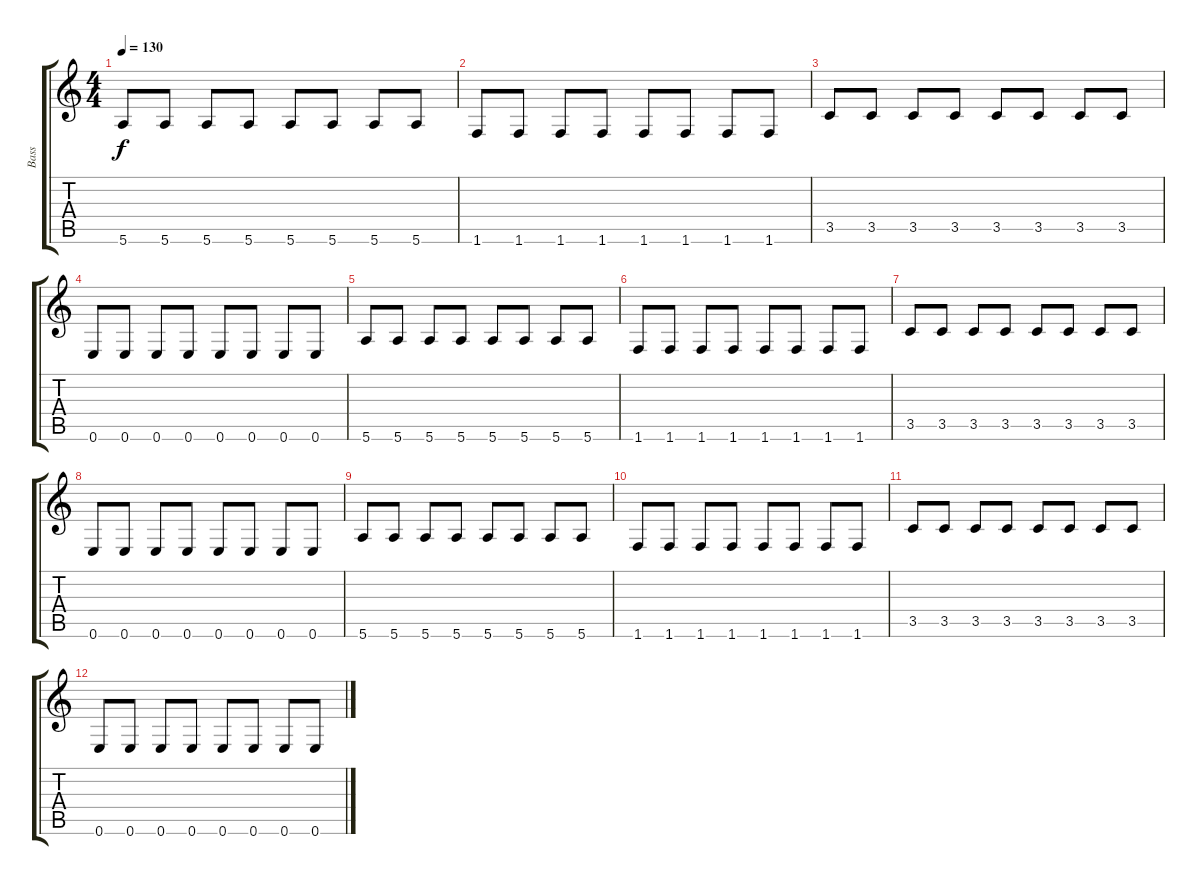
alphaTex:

\track ("Bass" "Bass") {instrument synthbass2}
\staff {score tabs}
\tuning (E4 B3 G3 D3 A2 E2) {hide}
\ts (4 4)
\tempo 130
\clef g2
\ks c
5.6.8{dy f} 5.6.8 5.6.8 5.6.8 5.6.8 5.6.8 5.6.8 5.6.8 |
1.6.8 1.6.8 1.6.8 1.6.8 1.6.8 1.6.8 1.6.8 1.6.8 |
3.5.8 3.5.8 3.5.8 3.5.8 3.5.8 3.5.8 3.5.8 3.5.8 |
0.6.8 0.6.8 0.6.8 0.6.8 0.6.8 0.6.8 0.6.8 0.6.8 |
5.6.8 5.6.8 5.6.8 5.6.8 5.6.8 5.6.8 5.6.8 5.6.8 |
1.6.8 1.6.8 1.6.8 1.6.8 1.6.8 1.6.8 1.6.8 1.6.8 |
3.5.8 3.5.8 3.5.8 3.5.8 3.5.8 3.5.8 3.5.8 3.5.8 |
0.6.8 0.6.8 0.6.8 0.6.8 0.6.8 0.6.8 0.6.8 0.6.8 |
5.6.8 5.6.8 5.6.8 5.6.8 5.6.8 5.6.8 5.6.8 5.6.8 |
1.6.8 1.6.8 1.6.8 1.6.8 1.6.8 1.6.8 1.6.8 1.6.8 |
3.5.8 3.5.8 3.5.8 3.5.8 3.5.8 3.5.8 3.5.8 3.5.8 |
0.6.8 0.6.8 0.6.8 0.6.8 0.6.8 0.6.8 0.6.8 0.6.8
